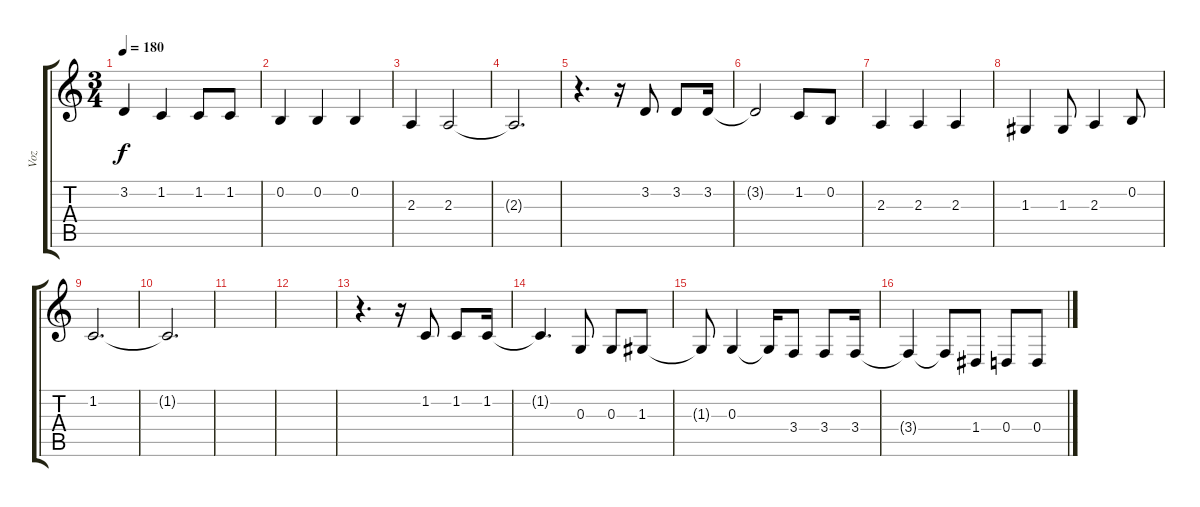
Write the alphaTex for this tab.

\track ("Voz" "Voz") {instrument violin}
\staff {score tabs}
\tuning (E4 B3 G3 D3 A2 E2) {hide}
\ts (3 4)
\tempo 180
\clef g2
\ks c
3.2.4{dy f} 1.2.4 1.2.8 1.2.8 |
0.2.4 0.2.4 0.2.4 |
2.3.4 2.3.2 |
2.3{t}.2{d} |
r.4{d} r.16 3.2.8 3.2.8 3.2.16 |
3.2{t}.2 1.2.8 0.2.8 |
2.3.4 2.3.4 2.3.4 |
1.3.4 1.3.8 2.3.4 0.2.8 |
1.2.2{d} |
1.2{t}.2{d} |
|
|
r.4{d} r.16 1.2.8 1.2.8 1.2.16 |
1.2{t}.4{d} 0.3.8 0.3.8 1.3.8 |
1.3{t}.8 0.3.4 0.3{t}.16 3.4.8 3.4.8 3.4.16 |
3.4{t}.4 3.4{t}.8 1.4.8 0.4.8 0.4.8
